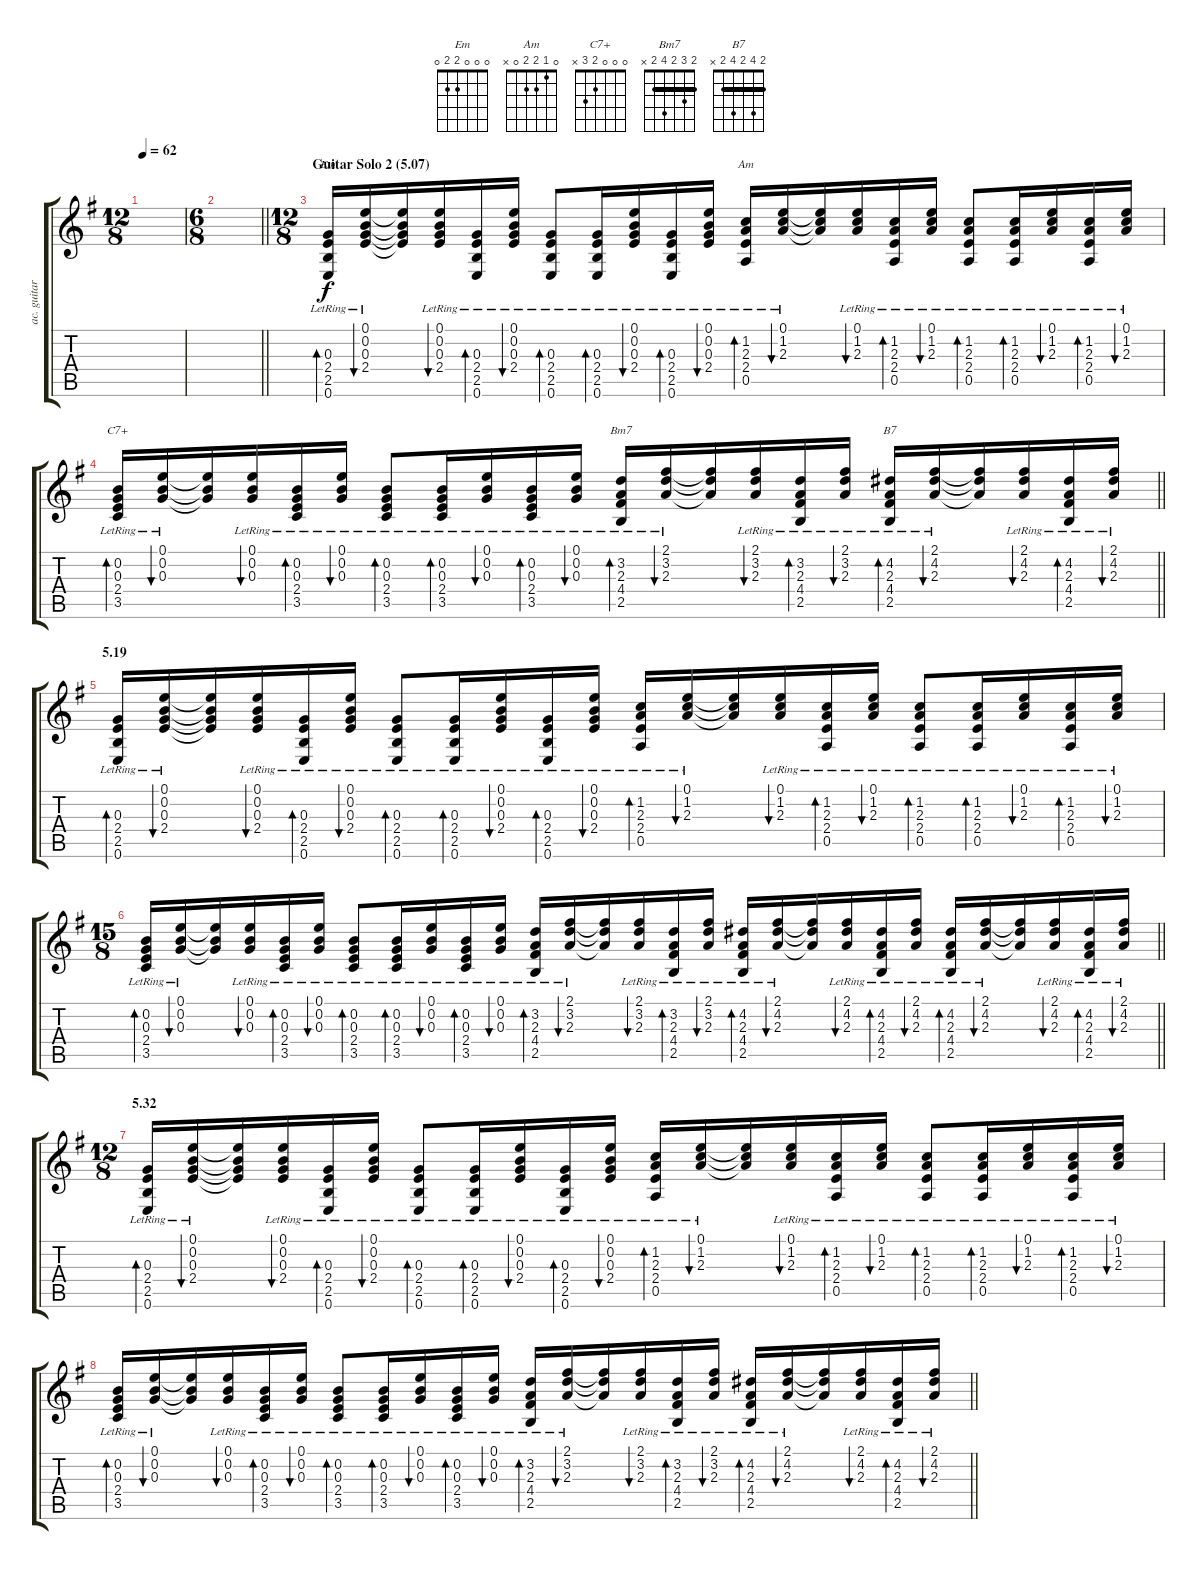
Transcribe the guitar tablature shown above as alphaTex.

\track ("ac. guitar" "ac. guitar") {instrument acousticguitarnylon}
\staff {score tabs}
\tuning (E4 B3 G3 D3 A2 E2) {hide}
\chord ("Em" 0 0 0 2 2 0)
\chord ("Am" 0 1 2 2 0 x)
\chord ("C7+" 0 0 0 2 3 x)
\chord ("Bm7" 2 3 2 4 2 x) {barre 2}
\chord ("B7" 2 4 2 4 2 x) {barre 2}
\ts (12 8)
\tempo 62
\clef g2
\ks g
|
\ts (6 8)
\barLineRight lightlight
|
\ts (12 8)
\section ("" "Guitar Solo 2 (5.07)")
(0.3{lr} 2.4{lr} 2.5{lr} 0.6{lr}).16{bd 30 ch "Em"} (0.1{lr} 0.2{lr} 0.3{lr} 2.4{lr}).16{bu 30} (0.1{t} 0.2{t} 0.3{t} 2.4{t}).16 (0.1{lr} 0.2{lr} 0.3{lr} 2.4{lr}).16{bu 30} (0.3{lr} 2.4{lr} 2.5{lr} 0.6{lr}).16{bd 30} (0.1{lr} 0.2{lr} 0.3{lr} 2.4{lr}).16{bu 30} (0.3{lr} 2.4{lr} 2.5{lr} 0.6{lr}).8{bd 30} (0.3{lr} 2.4{lr} 2.5{lr} 0.6{lr}).16{bd 30} (0.1{lr} 0.2{lr} 0.3{lr} 2.4{lr}).16{bu 30} (0.3{lr} 2.4{lr} 2.5{lr} 0.6{lr}).16{bd 30} (0.1{lr} 0.2{lr} 0.3{lr} 2.4{lr}).16{bu 30} (1.2{lr} 2.3{lr} 2.4{lr} 0.5{lr}).16{bd 30 ch "Am"} (0.1{lr} 1.2{lr} 2.3{lr}).16{bu 30} (0.1{t} 1.2{t} 2.3{t}).16 (0.1{lr} 1.2{lr} 2.3{lr}).16{bu 30} (1.2{lr} 2.3{lr} 2.4{lr} 0.5{lr}).16{bd 30} (0.1{lr} 1.2{lr} 2.3{lr}).16{bu 30} (1.2{lr} 2.3{lr} 2.4{lr} 0.5{lr}).8{bd 30} (1.2{lr} 2.3{lr} 2.4{lr} 0.5{lr}).16{bd 30} (0.1{lr} 1.2{lr} 2.3{lr}).16{bu 30} (1.2{lr} 2.3{lr} 2.4{lr} 0.5{lr}).16{bd 30} (0.1{lr} 1.2{lr} 2.3{lr}).16{bu 30} |
\barLineRight lightlight
(0.2{lr} 0.3{lr} 2.4{lr} 3.5{lr}).16{bd 30 ch "C7+"} (0.1{lr} 0.2{lr} 0.3{lr}).16{bu 30} (0.1{t} 0.2{t} 0.3{t}).16 (0.1{lr} 0.2{lr} 0.3{lr}).16{bu 30} (0.2{lr} 0.3{lr} 2.4{lr} 3.5{lr}).16{bd 30} (0.1{lr} 0.2{lr} 0.3{lr}).16{bu 30} (0.2{lr} 0.3{lr} 2.4{lr} 3.5{lr}).8{bd 30} (0.2{lr} 0.3{lr} 2.4{lr} 3.5{lr}).16{bd 30} (0.1{lr} 0.2{lr} 0.3{lr}).16{bu 30} (0.2{lr} 0.3{lr} 2.4{lr} 3.5{lr}).16{bd 30} (0.1{lr} 0.2{lr} 0.3{lr}).16{bu 30} (3.2{lr} 2.3{lr} 4.4{lr} 2.5{lr}).16{bd 30 ch "Bm7"} (2.1{lr} 3.2{lr} 2.3{lr}).16{bu 30} (2.1{t} 3.2{t} 2.3{t}).16 (2.1{lr} 3.2{lr} 2.3{lr}).16{bu 30} (3.2{lr} 2.3{lr} 4.4{lr} 2.5{lr}).16{bd 30} (2.1{lr} 3.2{lr} 2.3{lr}).16{bu 30} (4.2{lr} 2.3{lr} 4.4{lr} 2.5{lr}).16{bd 30 ch "B7"} (2.1{lr} 4.2{lr} 2.3{lr}).16{bu 30} (2.1{t} 4.2{t} 2.3{t}).16 (2.1{lr} 4.2{lr} 2.3{lr}).16{bu 30} (4.2{lr} 2.3{lr} 4.4{lr} 2.5{lr}).16{bd 30} (2.1{lr} 4.2{lr} 2.3{lr}).16{bu 30} |
\section ("" "5.19")
(0.3{lr} 2.4{lr} 2.5{lr} 0.6{lr}).16{bd 30} (0.1{lr} 0.2{lr} 0.3{lr} 2.4{lr}).16{bu 30} (0.1{t} 0.2{t} 0.3{t} 2.4{t}).16 (0.1{lr} 0.2{lr} 0.3{lr} 2.4{lr}).16{bu 30} (0.3{lr} 2.4{lr} 2.5{lr} 0.6{lr}).16{bd 30} (0.1{lr} 0.2{lr} 0.3{lr} 2.4{lr}).16{bu 30} (0.3{lr} 2.4{lr} 2.5{lr} 0.6{lr}).8{bd 30} (0.3{lr} 2.4{lr} 2.5{lr} 0.6{lr}).16{bd 30} (0.1{lr} 0.2{lr} 0.3{lr} 2.4{lr}).16{bu 30} (0.3{lr} 2.4{lr} 2.5{lr} 0.6{lr}).16{bd 30} (0.1{lr} 0.2{lr} 0.3{lr} 2.4{lr}).16{bu 30} (1.2{lr} 2.3{lr} 2.4{lr} 0.5{lr}).16{bd 30} (0.1{lr} 1.2{lr} 2.3{lr}).16{bu 30} (0.1{t} 1.2{t} 2.3{t}).16 (0.1{lr} 1.2{lr} 2.3{lr}).16{bu 30} (1.2{lr} 2.3{lr} 2.4{lr} 0.5{lr}).16{bd 30} (0.1{lr} 1.2{lr} 2.3{lr}).16{bu 30} (1.2{lr} 2.3{lr} 2.4{lr} 0.5{lr}).8{bd 30} (1.2{lr} 2.3{lr} 2.4{lr} 0.5{lr}).16{bd 30} (0.1{lr} 1.2{lr} 2.3{lr}).16{bu 30} (1.2{lr} 2.3{lr} 2.4{lr} 0.5{lr}).16{bd 30} (0.1{lr} 1.2{lr} 2.3{lr}).16{bu 30} |
\ts (15 8)
\barLineRight lightlight
(0.2{lr} 0.3{lr} 2.4{lr} 3.5{lr}).16{bd 30} (0.1{lr} 0.2{lr} 0.3{lr}).16{bu 30} (0.1{t} 0.2{t} 0.3{t}).16 (0.1{lr} 0.2{lr} 0.3{lr}).16{bu 30} (0.2{lr} 0.3{lr} 2.4{lr} 3.5{lr}).16{bd 30} (0.1{lr} 0.2{lr} 0.3{lr}).16{bu 30} (0.2{lr} 0.3{lr} 2.4{lr} 3.5{lr}).8{bd 30} (0.2{lr} 0.3{lr} 2.4{lr} 3.5{lr}).16{bd 30} (0.1{lr} 0.2{lr} 0.3{lr}).16{bu 30} (0.2{lr} 0.3{lr} 2.4{lr} 3.5{lr}).16{bd 30} (0.1{lr} 0.2{lr} 0.3{lr}).16{bu 30} (3.2{lr} 2.3{lr} 4.4{lr} 2.5{lr}).16{bd 30} (2.1{lr} 3.2{lr} 2.3{lr}).16{bu 30} (2.1{t} 3.2{t} 2.3{t}).16 (2.1{lr} 3.2{lr} 2.3{lr}).16{bu 30} (3.2{lr} 2.3{lr} 4.4{lr} 2.5{lr}).16{bd 30} (2.1{lr} 3.2{lr} 2.3{lr}).16{bu 30} (4.2{lr} 2.3{lr} 4.4{lr} 2.5{lr}).16{bd 30} (2.1{lr} 4.2{lr} 2.3{lr}).16{bu 30} (2.1{t} 4.2{t} 2.3{t}).16 (2.1{lr} 4.2{lr} 2.3{lr}).16{bu 30} (4.2{lr} 2.3{lr} 4.4{lr} 2.5{lr}).16{bd 30} (2.1{lr} 4.2{lr} 2.3{lr}).16{bu 30} (4.2{lr} 2.3{lr} 4.4{lr} 2.5{lr}).16{bd 30} (2.1{lr} 4.2{lr} 2.3{lr}).16{bu 30} (2.1{t} 4.2{t} 2.3{t}).16 (2.1{lr} 4.2{lr} 2.3{lr}).16{bu 30} (4.2{lr} 2.3{lr} 4.4{lr} 2.5{lr}).16{bd 30} (2.1{lr} 4.2{lr} 2.3{lr}).16{bu 30} |
\ts (12 8)
\section ("" "5.32")
(0.3{lr} 2.4{lr} 2.5{lr} 0.6{lr}).16{bd 30} (0.1{lr} 0.2{lr} 0.3{lr} 2.4{lr}).16{bu 30} (0.1{t} 0.2{t} 0.3{t} 2.4{t}).16 (0.1{lr} 0.2{lr} 0.3{lr} 2.4{lr}).16{bu 30} (0.3{lr} 2.4{lr} 2.5{lr} 0.6{lr}).16{bd 30} (0.1{lr} 0.2{lr} 0.3{lr} 2.4{lr}).16{bu 30} (0.3{lr} 2.4{lr} 2.5{lr} 0.6{lr}).8{bd 30} (0.3{lr} 2.4{lr} 2.5{lr} 0.6{lr}).16{bd 30} (0.1{lr} 0.2{lr} 0.3{lr} 2.4{lr}).16{bu 30} (0.3{lr} 2.4{lr} 2.5{lr} 0.6{lr}).16{bd 30} (0.1{lr} 0.2{lr} 0.3{lr} 2.4{lr}).16{bu 30} (1.2{lr} 2.3{lr} 2.4{lr} 0.5{lr}).16{bd 30} (0.1{lr} 1.2{lr} 2.3{lr}).16{bu 30} (0.1{t} 1.2{t} 2.3{t}).16 (0.1{lr} 1.2{lr} 2.3{lr}).16{bu 30} (1.2{lr} 2.3{lr} 2.4{lr} 0.5{lr}).16{bd 30} (0.1{lr} 1.2{lr} 2.3{lr}).16{bu 30} (1.2{lr} 2.3{lr} 2.4{lr} 0.5{lr}).8{bd 30} (1.2{lr} 2.3{lr} 2.4{lr} 0.5{lr}).16{bd 30} (0.1{lr} 1.2{lr} 2.3{lr}).16{bu 30} (1.2{lr} 2.3{lr} 2.4{lr} 0.5{lr}).16{bd 30} (0.1{lr} 1.2{lr} 2.3{lr}).16{bu 30} |
\barLineRight lightlight
(0.2{lr} 0.3{lr} 2.4{lr} 3.5{lr}).16{bd 30} (0.1{lr} 0.2{lr} 0.3{lr}).16{bu 30} (0.1{t} 0.2{t} 0.3{t}).16 (0.1{lr} 0.2{lr} 0.3{lr}).16{bu 30} (0.2{lr} 0.3{lr} 2.4{lr} 3.5{lr}).16{bd 30} (0.1{lr} 0.2{lr} 0.3{lr}).16{bu 30} (0.2{lr} 0.3{lr} 2.4{lr} 3.5{lr}).8{bd 30} (0.2{lr} 0.3{lr} 2.4{lr} 3.5{lr}).16{bd 30} (0.1{lr} 0.2{lr} 0.3{lr}).16{bu 30} (0.2{lr} 0.3{lr} 2.4{lr} 3.5{lr}).16{bd 30} (0.1{lr} 0.2{lr} 0.3{lr}).16{bu 30} (3.2{lr} 2.3{lr} 4.4{lr} 2.5{lr}).16{bd 30} (2.1{lr} 3.2{lr} 2.3{lr}).16{bu 30} (2.1{t} 3.2{t} 2.3{t}).16 (2.1{lr} 3.2{lr} 2.3{lr}).16{bu 30} (3.2{lr} 2.3{lr} 4.4{lr} 2.5{lr}).16{bd 30} (2.1{lr} 3.2{lr} 2.3{lr}).16{bu 30} (4.2{lr} 2.3{lr} 4.4{lr} 2.5{lr}).16{bd 30} (2.1{lr} 4.2{lr} 2.3{lr}).16{bu 30} (2.1{t} 4.2{t} 2.3{t}).16 (2.1{lr} 4.2{lr} 2.3{lr}).16{bu 30} (4.2{lr} 2.3{lr} 4.4{lr} 2.5{lr}).16{bd 30} (2.1{lr} 4.2{lr} 2.3{lr}).16{bu 30}
